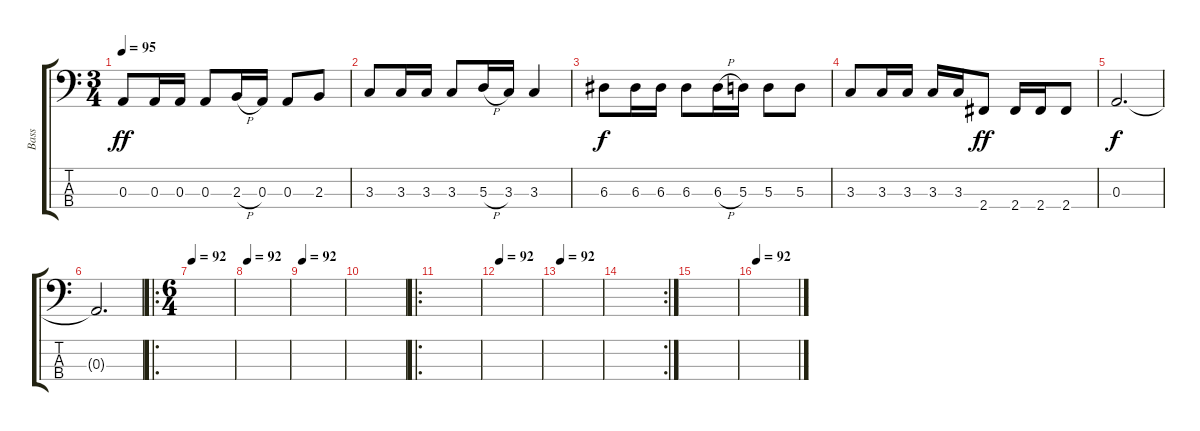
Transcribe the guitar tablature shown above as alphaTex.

\track ("Bass" "Bass") {instrument electricbassfinger}
\staff {score tabs}
\tuning (G2 D2 A1 E1) {hide}
\ts (3 4)
\tempo 95
\clef f4
\ks c
0.3.8{dy ff} 0.3.16 0.3.16 0.3.8 2.3{h}.16 0.3.16 0.3.8 2.3.8 |
3.3.8 3.3.16 3.3.16 3.3.8 5.3{h}.16 3.3.16 3.3.4 |
6.3.8{dy f} 6.3.16 6.3.16 6.3.8 6.3{h}.16 5.3.16 5.3.8 5.3.8 |
3.3.8 3.3.16 3.3.16 3.3.16 3.3.16 2.4.8{dy ff} 2.4.16 2.4.16 2.4.8 |
0.3.2{d dy f} |
0.3{t}.2{d} |
\ro
\ts (6 4)
\tempo 92
|
\tempo 92
|
\tempo 92
|
|
\ro
|
\tempo 92
|
\tempo 92
|
\rc 2
|
|
\tempo 92
